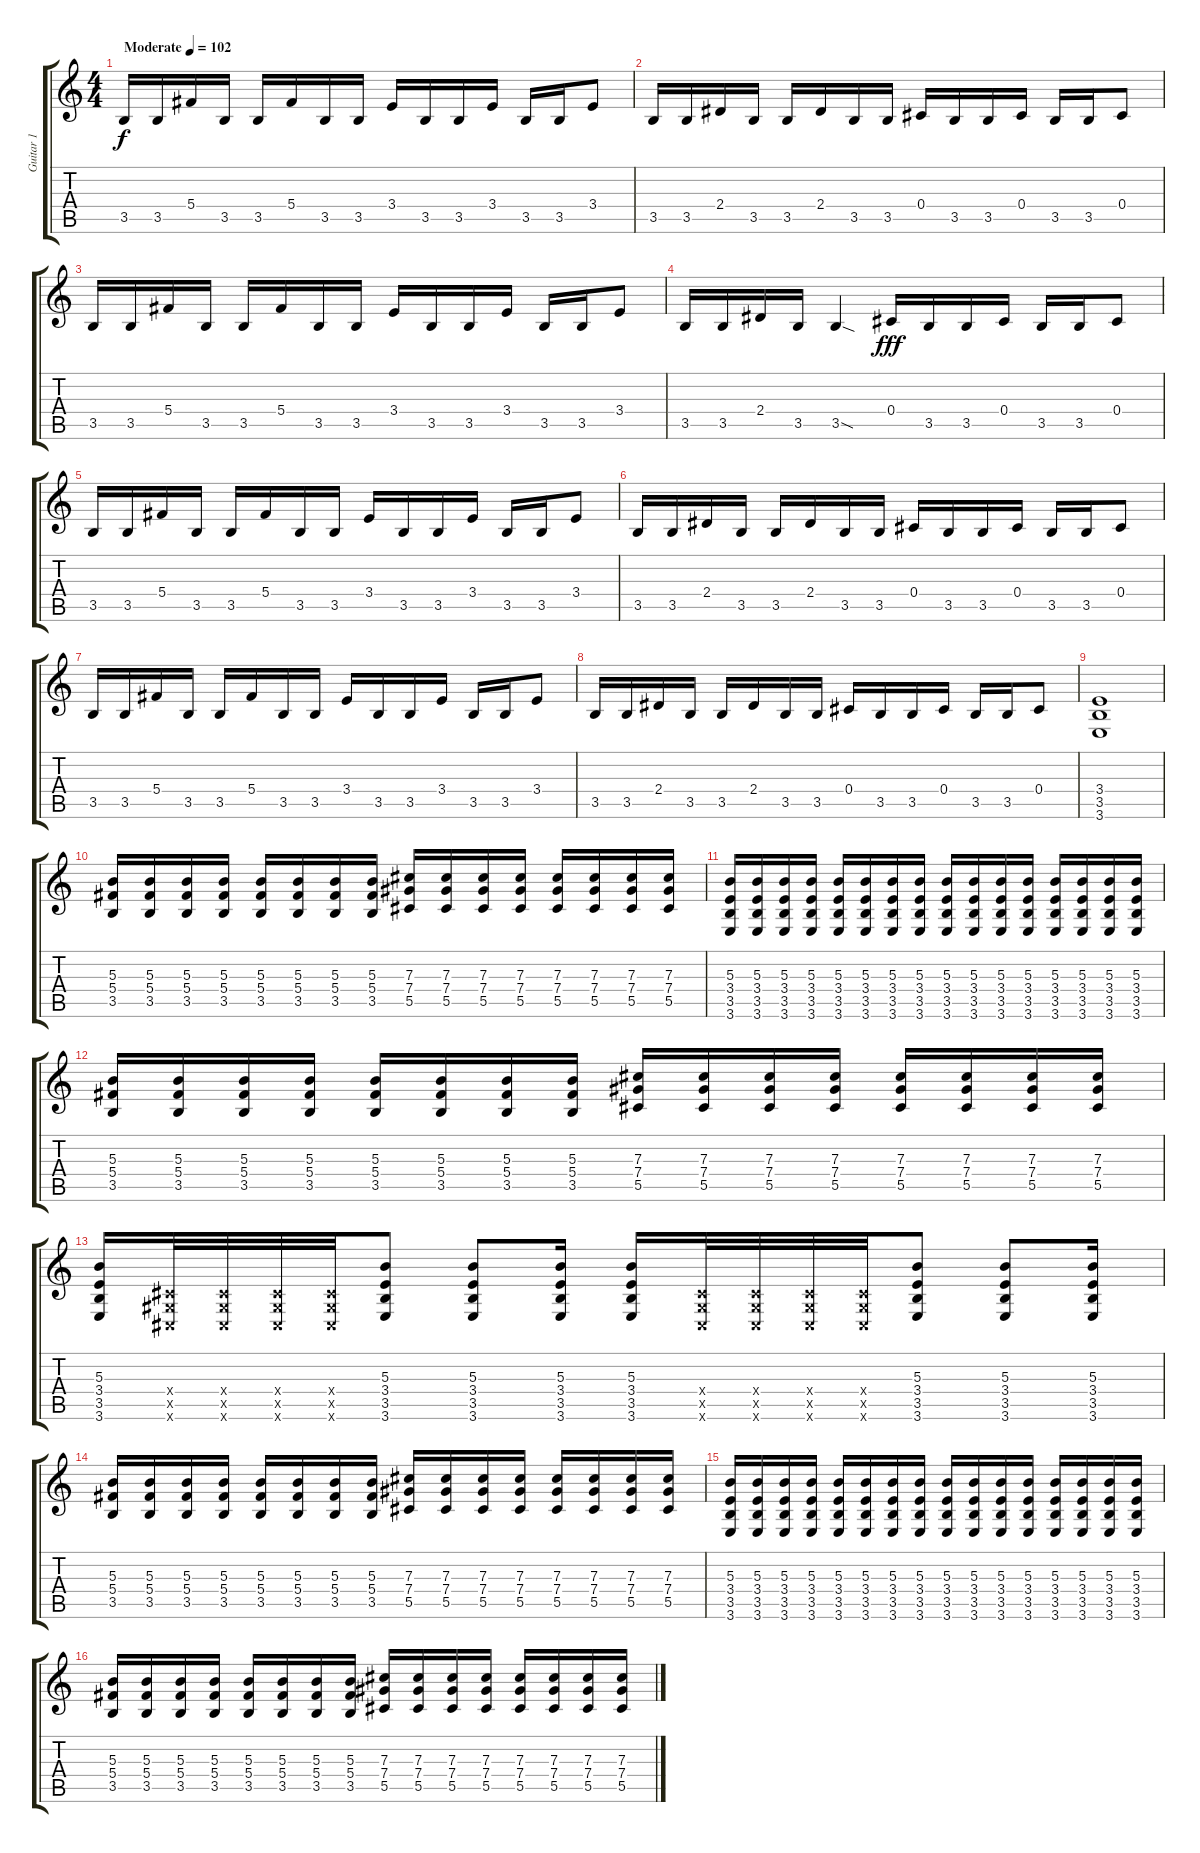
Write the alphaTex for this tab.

\track ("Guitar 1 " "Guitar 1 ") {instrument distortionguitar}
\staff {score tabs}
\tuning (Eb4 Bb3 Gb3 Db3 Ab2 Db2) {hide}
\ts (4 4)
\tempo (102 "Moderate")
\clef g2
\ks c
3.5.16{dy f instrument distortionguitar} 3.5.16 5.4.16 3.5.16 3.5.16 5.4.16 3.5.16 3.5.16 3.4.16 3.5.16 3.5.16 3.4.16 3.5.16 3.5.16 3.4.8 |
3.5.16 3.5.16 2.4.16 3.5.16 3.5.16 2.4.16 3.5.16 3.5.16 0.4.16 3.5.16 3.5.16 0.4.16 3.5.16 3.5.16 0.4.8 |
3.5.16 3.5.16 5.4.16 3.5.16 3.5.16 5.4.16 3.5.16 3.5.16 3.4.16 3.5.16 3.5.16 3.4.16 3.5.16 3.5.16 3.4.8 |
3.5.16 3.5.16 2.4.16 3.5.16 3.5{sod}.4 0.4.16{dy fff} 3.5.16 3.5.16 0.4.16 3.5.16 3.5.16 0.4.8 |
3.5.16 3.5.16 5.4.16 3.5.16 3.5.16 5.4.16 3.5.16 3.5.16 3.4.16 3.5.16 3.5.16 3.4.16 3.5.16 3.5.16 3.4.8 |
3.5.16 3.5.16 2.4.16 3.5.16 3.5.16 2.4.16 3.5.16 3.5.16 0.4.16 3.5.16 3.5.16 0.4.16 3.5.16 3.5.16 0.4.8 |
3.5.16 3.5.16 5.4.16 3.5.16 3.5.16 5.4.16 3.5.16 3.5.16 3.4.16 3.5.16 3.5.16 3.4.16 3.5.16 3.5.16 3.4.8 |
3.5.16 3.5.16 2.4.16 3.5.16 3.5.16 2.4.16 3.5.16 3.5.16 0.4.16 3.5.16 3.5.16 0.4.16 3.5.16 3.5.16 0.4.8 |
(3.4 3.5 3.6).1 |
(5.3 5.4 3.5).16 (5.3 5.4 3.5).16 (5.3 5.4 3.5).16 (5.3 5.4 3.5).16 (5.3 5.4 3.5).16 (5.3 5.4 3.5).16 (5.3 5.4 3.5).16 (5.3 5.4 3.5).16 (7.3 7.4 5.5).16 (7.3 7.4 5.5).16 (7.3 7.4 5.5).16 (7.3 7.4 5.5).16 (7.3 7.4 5.5).16 (7.3 7.4 5.5).16 (7.3 7.4 5.5).16 (7.3 7.4 5.5).16 |
(5.3 3.4 3.5 3.6).16 (5.3 3.4 3.5 3.6).16 (5.3 3.4 3.5 3.6).16 (5.3 3.4 3.5 3.6).16 (5.3 3.4 3.5 3.6).16 (5.3 3.4 3.5 3.6).16 (5.3 3.4 3.5 3.6).16 (5.3 3.4 3.5 3.6).16 (5.3 3.4 3.5 3.6).16 (5.3 3.4 3.5 3.6).16 (5.3 3.4 3.5 3.6).16 (5.3 3.4 3.5 3.6).16 (5.3 3.4 3.5 3.6).16 (5.3 3.4 3.5 3.6).16 (5.3 3.4 3.5 3.6).16 (5.3 3.4 3.5 3.6).16 |
(5.3 5.4 3.5).16 (5.3 5.4 3.5).16 (5.3 5.4 3.5).16 (5.3 5.4 3.5).16 (5.3 5.4 3.5).16 (5.3 5.4 3.5).16 (5.3 5.4 3.5).16 (5.3 5.4 3.5).16 (7.3 7.4 5.5).16 (7.3 7.4 5.5).16 (7.3 7.4 5.5).16 (7.3 7.4 5.5).16 (7.3 7.4 5.5).16 (7.3 7.4 5.5).16 (7.3 7.4 5.5).16 (7.3 7.4 5.5).16 |
(5.3 3.4 3.5 3.6).16 (0.4{x} 0.5{x} 0.6{x}).32 (0.4{x} 0.5{x} 0.6{x}).32 (0.4{x} 0.5{x} 0.6{x}).32 (0.4{x} 0.5{x} 0.6{x}).32 (5.3 3.4 3.5 3.6).8 (5.3 3.4 3.5 3.6).8 (5.3 3.4 3.5 3.6).16 (5.3 3.4 3.5 3.6).16 (0.4{x} 0.5{x} 0.6{x}).32 (0.4{x} 0.5{x} 0.6{x}).32 (0.4{x} 0.5{x} 0.6{x}).32 (0.4{x} 0.5{x} 0.6{x}).32 (5.3 3.4 3.5 3.6).8 (5.3 3.4 3.5 3.6).8 (5.3 3.4 3.5 3.6).16 |
(5.3 5.4 3.5).16 (5.3 5.4 3.5).16 (5.3 5.4 3.5).16 (5.3 5.4 3.5).16 (5.3 5.4 3.5).16 (5.3 5.4 3.5).16 (5.3 5.4 3.5).16 (5.3 5.4 3.5).16 (7.3 7.4 5.5).16 (7.3 7.4 5.5).16 (7.3 7.4 5.5).16 (7.3 7.4 5.5).16 (7.3 7.4 5.5).16 (7.3 7.4 5.5).16 (7.3 7.4 5.5).16 (7.3 7.4 5.5).16 |
(5.3 3.4 3.5 3.6).16 (5.3 3.4 3.5 3.6).16 (5.3 3.4 3.5 3.6).16 (5.3 3.4 3.5 3.6).16 (5.3 3.4 3.5 3.6).16 (5.3 3.4 3.5 3.6).16 (5.3 3.4 3.5 3.6).16 (5.3 3.4 3.5 3.6).16 (5.3 3.4 3.5 3.6).16 (5.3 3.4 3.5 3.6).16 (5.3 3.4 3.5 3.6).16 (5.3 3.4 3.5 3.6).16 (5.3 3.4 3.5 3.6).16 (5.3 3.4 3.5 3.6).16 (5.3 3.4 3.5 3.6).16 (5.3 3.4 3.5 3.6).16 |
(5.3 5.4 3.5).16 (5.3 5.4 3.5).16 (5.3 5.4 3.5).16 (5.3 5.4 3.5).16 (5.3 5.4 3.5).16 (5.3 5.4 3.5).16 (5.3 5.4 3.5).16 (5.3 5.4 3.5).16 (7.3 7.4 5.5).16 (7.3 7.4 5.5).16 (7.3 7.4 5.5).16 (7.3 7.4 5.5).16 (7.3 7.4 5.5).16 (7.3 7.4 5.5).16 (7.3 7.4 5.5).16 (7.3 7.4 5.5).16
